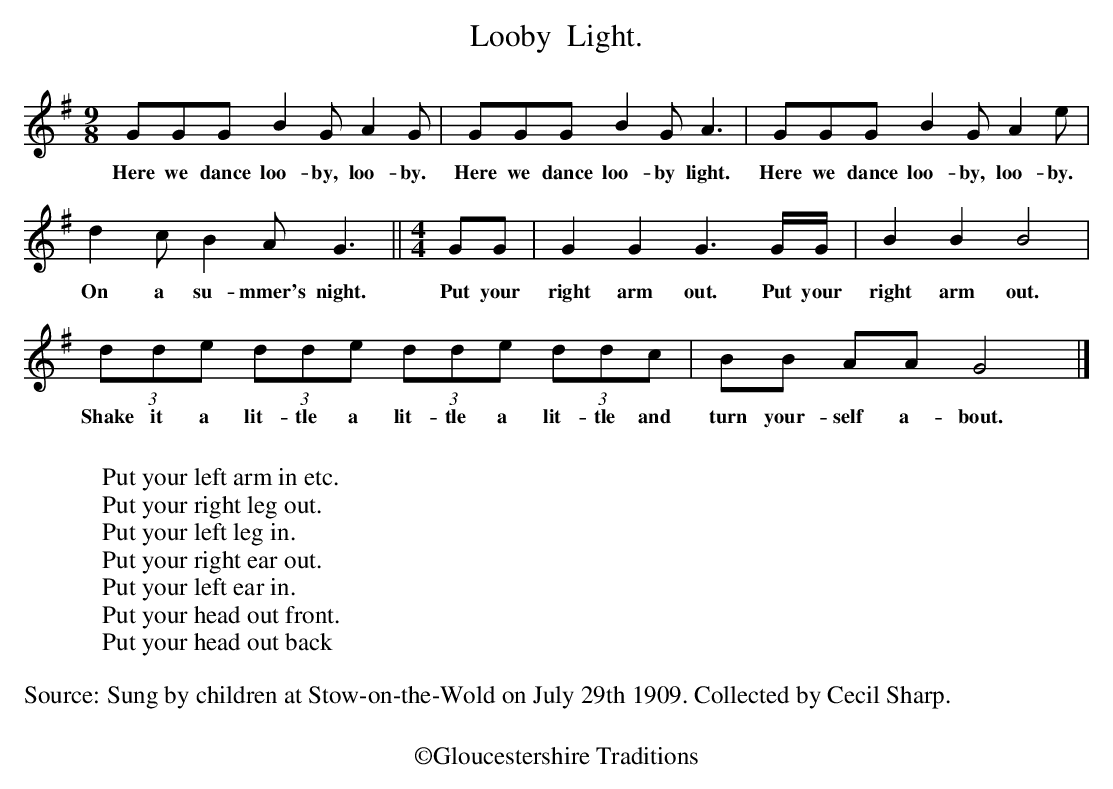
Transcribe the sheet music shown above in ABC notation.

X:1
T:Looby  Light.
M:9/8
L:1/8
K:G Major
GGGB2GA2G|GGGB2GA3|GGGB2GA2e|
w:Here we dance loo-by, loo-by. Here we dance loo-by light. Here we dance loo-by, loo-by.
d2cB2AG3||[M:4/4][L:1/4] G/G/|GGG3/2G/4G/4|BBB2|
w:On a su-mmer's night. Put your right arm out. Put your right arm out.
(3d/d/e/ (3d/d/e/ (3d/d/e/ (3d/d/c/|B/B/ A/A/G2|]
w:Shake it a lit-tle a lit-tle a lit-tle and turn your-self a-bout.
W:
W:Put your left arm in etc.
W:Put your right leg out.
W:Put your left leg in.
W:Put your right ear out.
W:Put your left ear in.
W:Put your head out front.
W:Put your head out back
